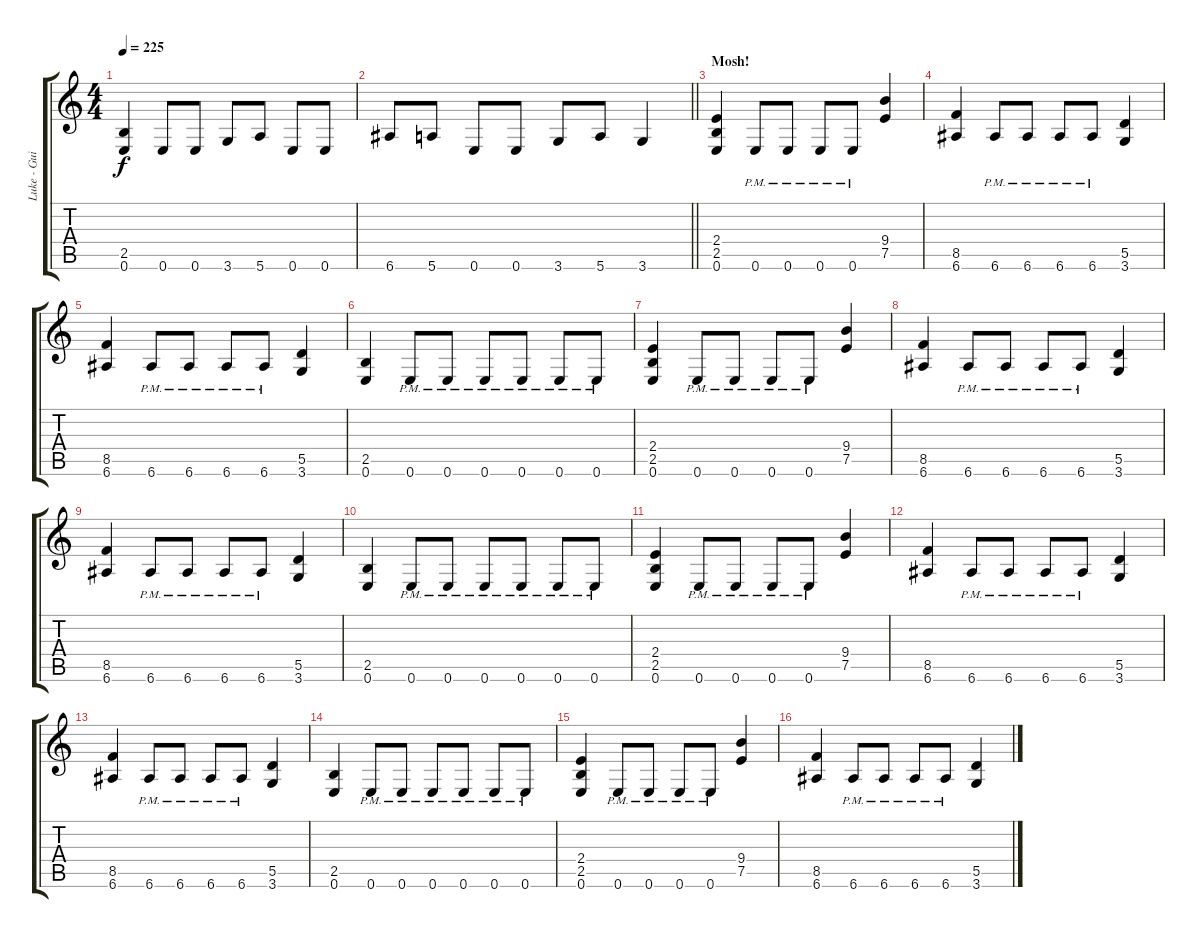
\track ("Luke - Guitar" "Luke - Gui") {instrument overdrivenguitar}
\staff {score tabs}
\tuning (E4 B3 G3 D3 A2 E2) {hide}
\ts (4 4)
\tempo 225
\clef g2
\ks c
(2.5 0.6).4{dy f} 0.6.8 0.6.8 3.6.8 5.6.8 0.6.8 0.6.8 |
\barLineRight lightlight
6.6.8 5.6.8 0.6.8 0.6.8 3.6.8 5.6.8 3.6.4 |
\section ("" "Mosh!")
(2.4 2.5 0.6).4 0.6{pm}.8 0.6{pm}.8 0.6{pm}.8 0.6{pm}.8 (9.4 7.5).4 |
(8.5 6.6).4 6.6{pm}.8 6.6{pm}.8 6.6{pm}.8 6.6{pm}.8 (5.5 3.6).4 |
(8.5 6.6).4 6.6{pm}.8 6.6{pm}.8 6.6{pm}.8 6.6{pm}.8 (5.5 3.6).4 |
(2.5 0.6).4 0.6{pm}.8 0.6{pm}.8 0.6{pm}.8 0.6{pm}.8 0.6{pm}.8 0.6{pm}.8 |
(2.4 2.5 0.6).4 0.6{pm}.8 0.6{pm}.8 0.6{pm}.8 0.6{pm}.8 (9.4 7.5).4 |
(8.5 6.6).4 6.6{pm}.8 6.6{pm}.8 6.6{pm}.8 6.6{pm}.8 (5.5 3.6).4 |
(8.5 6.6).4 6.6{pm}.8 6.6{pm}.8 6.6{pm}.8 6.6{pm}.8 (5.5 3.6).4 |
(2.5 0.6).4 0.6{pm}.8 0.6{pm}.8 0.6{pm}.8 0.6{pm}.8 0.6{pm}.8 0.6{pm}.8 |
(2.4 2.5 0.6).4 0.6{pm}.8 0.6{pm}.8 0.6{pm}.8 0.6{pm}.8 (9.4 7.5).4 |
(8.5 6.6).4 6.6{pm}.8 6.6{pm}.8 6.6{pm}.8 6.6{pm}.8 (5.5 3.6).4 |
(8.5 6.6).4 6.6{pm}.8 6.6{pm}.8 6.6{pm}.8 6.6{pm}.8 (5.5 3.6).4 |
(2.5 0.6).4 0.6{pm}.8 0.6{pm}.8 0.6{pm}.8 0.6{pm}.8 0.6{pm}.8 0.6{pm}.8 |
(2.4 2.5 0.6).4 0.6{pm}.8 0.6{pm}.8 0.6{pm}.8 0.6{pm}.8 (9.4 7.5).4 |
(8.5 6.6).4 6.6{pm}.8 6.6{pm}.8 6.6{pm}.8 6.6{pm}.8 (5.5 3.6).4
